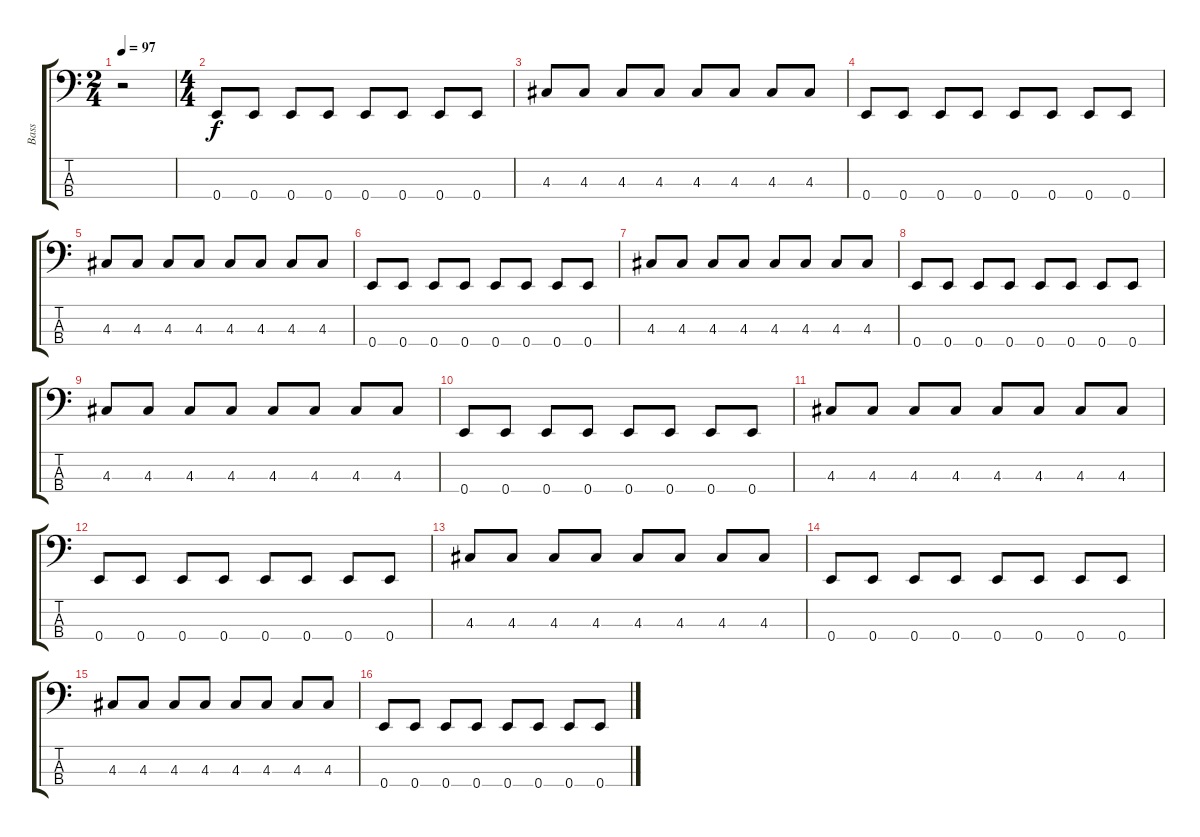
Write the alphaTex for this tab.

\track ("Bass" "Bass") {instrument electricbassfinger}
\staff {score tabs}
\tuning (G2 D2 A1 E1) {hide}
\ts (2 4)
\tempo 97
\clef f4
\ks c
r.2{dy f instrument electricbassfinger} |
\ts (4 4)
0.4.8 0.4.8 0.4.8 0.4.8 0.4.8 0.4.8 0.4.8 0.4.8 |
4.3.8 4.3.8 4.3.8 4.3.8 4.3.8 4.3.8 4.3.8 4.3.8 |
0.4.8 0.4.8 0.4.8 0.4.8 0.4.8 0.4.8 0.4.8 0.4.8 |
4.3.8 4.3.8 4.3.8 4.3.8 4.3.8 4.3.8 4.3.8 4.3.8 |
0.4.8 0.4.8 0.4.8 0.4.8 0.4.8 0.4.8 0.4.8 0.4.8 |
4.3.8 4.3.8 4.3.8 4.3.8 4.3.8 4.3.8 4.3.8 4.3.8 |
0.4.8 0.4.8 0.4.8 0.4.8 0.4.8 0.4.8 0.4.8 0.4.8 |
4.3.8 4.3.8 4.3.8 4.3.8 4.3.8 4.3.8 4.3.8 4.3.8 |
0.4.8 0.4.8 0.4.8 0.4.8 0.4.8 0.4.8 0.4.8 0.4.8 |
4.3.8 4.3.8 4.3.8 4.3.8 4.3.8 4.3.8 4.3.8 4.3.8 |
0.4.8 0.4.8 0.4.8 0.4.8 0.4.8 0.4.8 0.4.8 0.4.8 |
4.3.8 4.3.8 4.3.8 4.3.8 4.3.8 4.3.8 4.3.8 4.3.8 |
0.4.8 0.4.8 0.4.8 0.4.8 0.4.8 0.4.8 0.4.8 0.4.8 |
4.3.8 4.3.8 4.3.8 4.3.8 4.3.8 4.3.8 4.3.8 4.3.8 |
0.4.8 0.4.8 0.4.8 0.4.8 0.4.8 0.4.8 0.4.8 0.4.8
